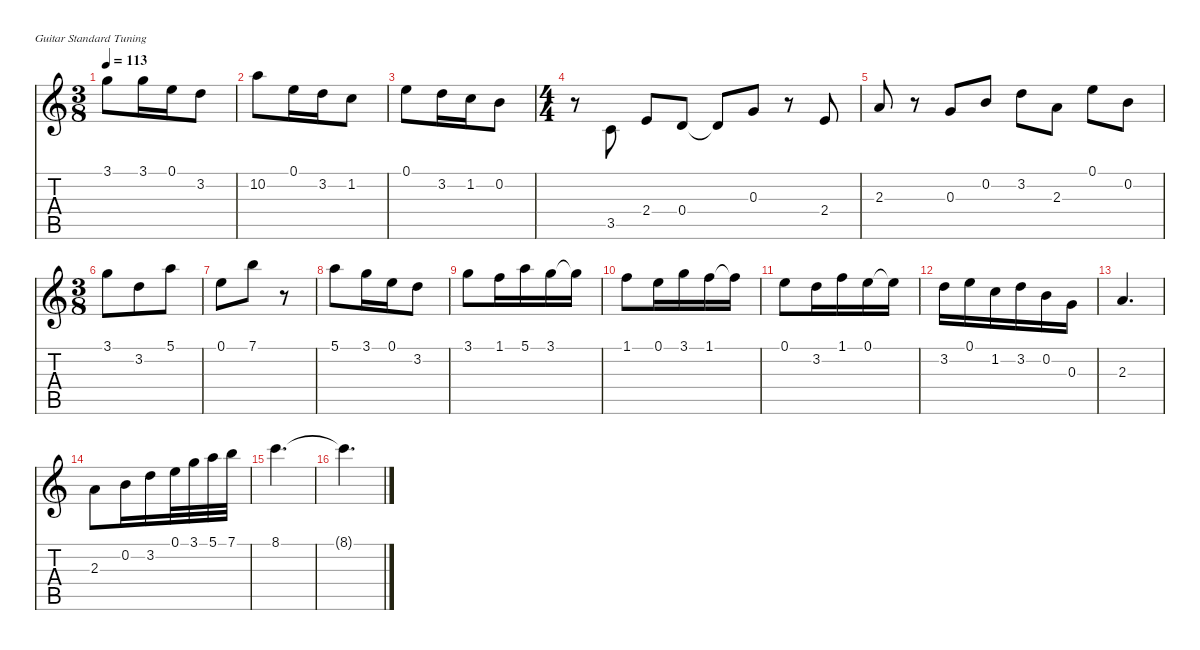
\defaultSystemsLayout 4
\hideDynamics
\bracketExtendMode nobrackets
\singleTrackTrackNamePolicy hidden
\multiTrackTrackNamePolicy hidden
\firstSystemTrackNameMode fullname
\firstSystemTrackNameOrientation horizontal
\otherSystemsTrackNameOrientation horizontal
\track ("Frank Zappa" "od.guit.") {instrument overdrivenguitar}
\staff {score tabs}
\tuning (E4 B3 G3 D3 A2 E2)
\ts (3 8)
\tempo 113
\clef g2
\ks c
3.1.8{dy f beam Down} 3.1.16{beam Down} 0.1.16{beam Down} 3.2.8{beam Down} |
10.2.8{beam Down} 0.1.16{beam Down} 3.2.16{beam Down} 1.2.8{beam Down} |
0.1.8{beam Down} 3.2.16{beam Down} 1.2.16{beam Down} 0.2.8{beam Down} |
\ts (4 4)
r.8{beam Down} 3.5.8{beam Up} 2.4.8{beam Up} 0.4.8{beam Up} 0.4{t}.8{beam Up} 0.3.8{beam Up} r.8{beam Up} 2.4.8{beam Up} |
2.3.8{beam Up} r.8{beam Up} 0.3.8{beam Up} 0.2.8{beam Up} 3.2.8{beam Down} 2.3.8{beam Down} 0.1.8{beam Down} 0.2.8{beam Down} |
\ts (3 8)
3.1.8{beam Down} 3.2.8{beam Down} 5.1.8{beam Down} |
0.1.8{beam Down} 7.1.8{beam Down} r.8{beam Down} |
5.1.8{beam Down} 3.1.16{beam Down} 0.1.16{beam Down} 3.2.8{beam Down} |
3.1.8{beam Down} 1.1.16{beam Down} 5.1.16{beam Down} 3.1.16{beam Down} 3.1{t}.16{beam Down} |
1.1.8{beam Down} 0.1.16{beam Down} 3.1.16{beam Down} 1.1.16{beam Down} 1.1{t}.16{beam Down} |
0.1.8{beam Down} 3.2.16{beam Down} 1.1.16{beam Down} 0.1.16{beam Down} 0.1{t}.16{beam Down} |
3.2.16{beam Down} 0.1.16{beam Down} 1.2.16{beam Down} 3.2.16{beam Down} 0.2.16{beam Down} 0.3.16{beam Down} |
2.3.4{d beam Up} |
2.3.8{beam Down} 0.2.16{beam Down} 3.2.16{beam Down} 0.1.32{beam Down} 3.1.32{beam Down} 5.1.32{beam Down} 7.1.32{beam Down} |
8.1.4{d beam Down} |
8.1{t}.4{d beam Down}
